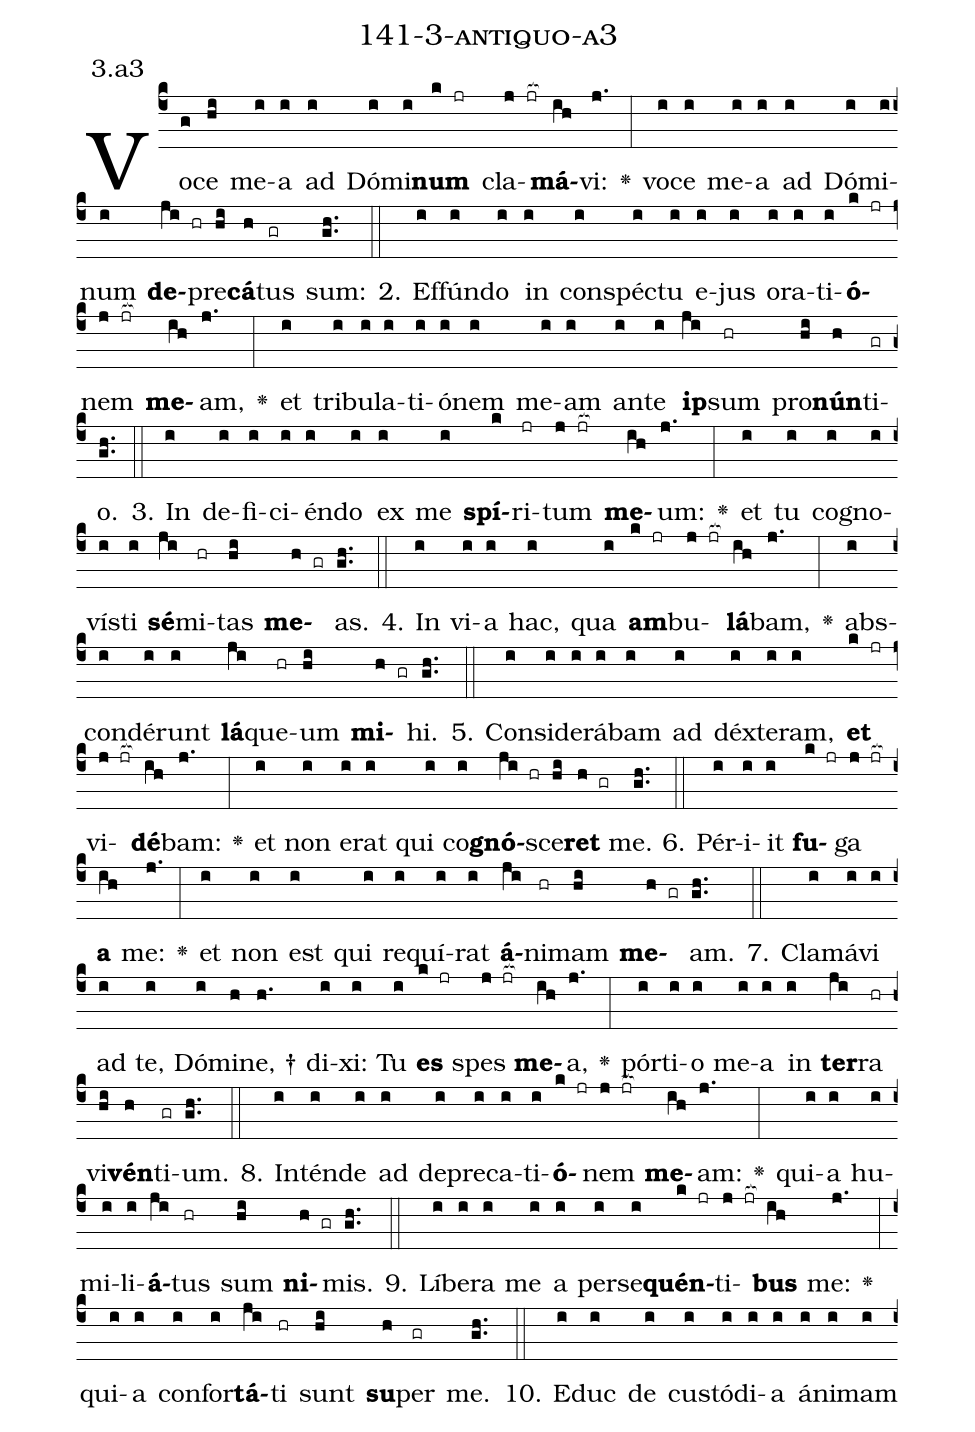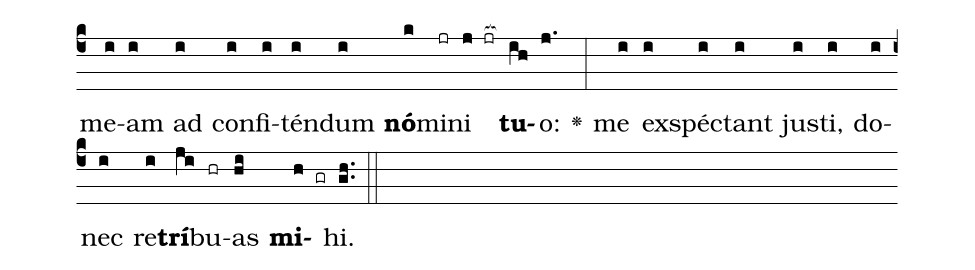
name: 141-3-antiquo-a3;
annotation: 3.a3;
%%
(c4)Vo(g)ce(hi) me(i)a(i) ad(i) Dó(i)mi(i)<b>num</b>(k jr) cla(j jr[ocb:1{])<b>má</b>(ih[ocb:0}])vi:(j.) <v>\greheightstar</v>(:) vo(i)ce(i) me(i)a(i) ad(i) Dó(i)mi(i)num(i) <b>de</b>(ji hr)pre(hi)<b>cá</b>(h)tus(gr) sum:(gh..) (::)
2. Ef(i)fún(i)do(i) in(i) con(i)spéc(i)tu(i) e(i)jus(i) o(i)ra(i)ti(i)<b>ó</b>(k jr)nem(j jr[ocb:1{]) <b>me</b>(ih[ocb:0}])am,(j.) <v>\greheightstar</v>(:) et(i) tri(i)bu(i)la(i)ti(i)ó(i)nem(i) me(i)am(i) an(i)te(i) <b>ip</b>(ji)sum(hr) pro(hi)<b>nún</b>(h)ti(gr)o.(gh..) (::)
3. In(i) de(i)fi(i)ci(i)én(i)do(i) ex(i) me(i) <b>spí</b>(k)ri(jr)tum(j jr[ocb:1{]) <b>me</b>(ih[ocb:0}])um:(j.) <v>\greheightstar</v>(:) et(i) tu(i) co(i)gno(i)vís(i)ti(i) <b>sé</b>(ji)mi(hr)tas(hi) <b>me</b>(h gr)as.(gh..) (::)
4. In(i) vi(i)a(i) hac,(i) qua(i) <b>am</b>(k jr)bu(j jr[ocb:1{])<b>lá</b>(ih[ocb:0}])bam,(j.) <v>\greheightstar</v>(:) abs(i)con(i)dé(i)runt(i) <b>lá</b>(ji)que(hr)um(hi) <b>mi</b>(h gr)hi.(gh..) (::)
5. Con(i)si(i)de(i)rá(i)bam(i) ad(i) déx(i)te(i)ram,(i) <b>et</b>(k jr) vi(j jr[ocb:1{])<b>dé</b>(ih[ocb:0}])bam:(j.) <v>\greheightstar</v>(:) et(i) non(i) e(i)rat(i) qui(i) co(i)<b>gnó</b>(ji hr)sce(hi)<b>ret</b>(h gr) me.(gh..) (::)
6. Pér(i)i(i)it(i) <b>fu</b>(k jr)ga(j jr[ocb:1{]) <b>a</b>(ih[ocb:0}]) me:(j.) <v>\greheightstar</v>(:) et(i) non(i) est(i) qui(i) re(i)quí(i)rat(i) <b>á</b>(ji)ni(hr)mam(hi) <b>me</b>(h gr)am.(gh..) (::)
7. Cla(i)má(i)vi(i) ad(i) te,(i) Dó(i)mi(h)ne, †(h.) di(i)xi:(i) Tu(i) <b>es</b>(k jr) spes(j jr[ocb:1{]) <b>me</b>(ih[ocb:0}])a,(j.) <v>\greheightstar</v>(:) pór(i)ti(i)o(i) me(i)a(i) in(i) <b>ter</b>(ji)ra(hr) vi(hi)<b>vén</b>(h)ti(gr)um.(gh..) (::)
8. In(i)tén(i)de(i) ad(i) de(i)pre(i)ca(i)ti(i)<b>ó</b>(k jr)nem(j jr[ocb:1{]) <b>me</b>(ih[ocb:0}])am:(j.) <v>\greheightstar</v>(:) qui(i)a(i) hu(i)mi(i)li(i)<b>á</b>(ji)tus(hr) sum(hi) <b>ni</b>(h gr)mis.(gh..) (::)
9. Lí(i)be(i)ra(i) me(i) a(i) per(i)se(i)<b>quén</b>(k jr)ti(j jr[ocb:1{])<b>bus</b>(ih[ocb:0}]) me:(j.) <v>\greheightstar</v>(:) qui(i)a(i) con(i)for(i)<b>tá</b>(ji)ti(hr) sunt(hi) <b>su</b>(h)per(gr) me.(gh..) (::)
10. E(i)duc(i) de(i) cus(i)tó(i)di(i)a(i) á(i)ni(i)mam(i) me(i)am(i) ad(i) con(i)fi(i)tén(i)dum(i) <b>nó</b>(k)mi(jr)ni(j jr[ocb:1{]) <b>tu</b>(ih[ocb:0}])o:(j.) <v>\greheightstar</v>(:) me(i) ex(i)spéc(i)tant(i) jus(i)ti,(i) do(i)nec(i) re(i)<b>trí</b>(ji)bu(hr)as(hi) <b>mi</b>(h gr)hi.(gh..) (::)
